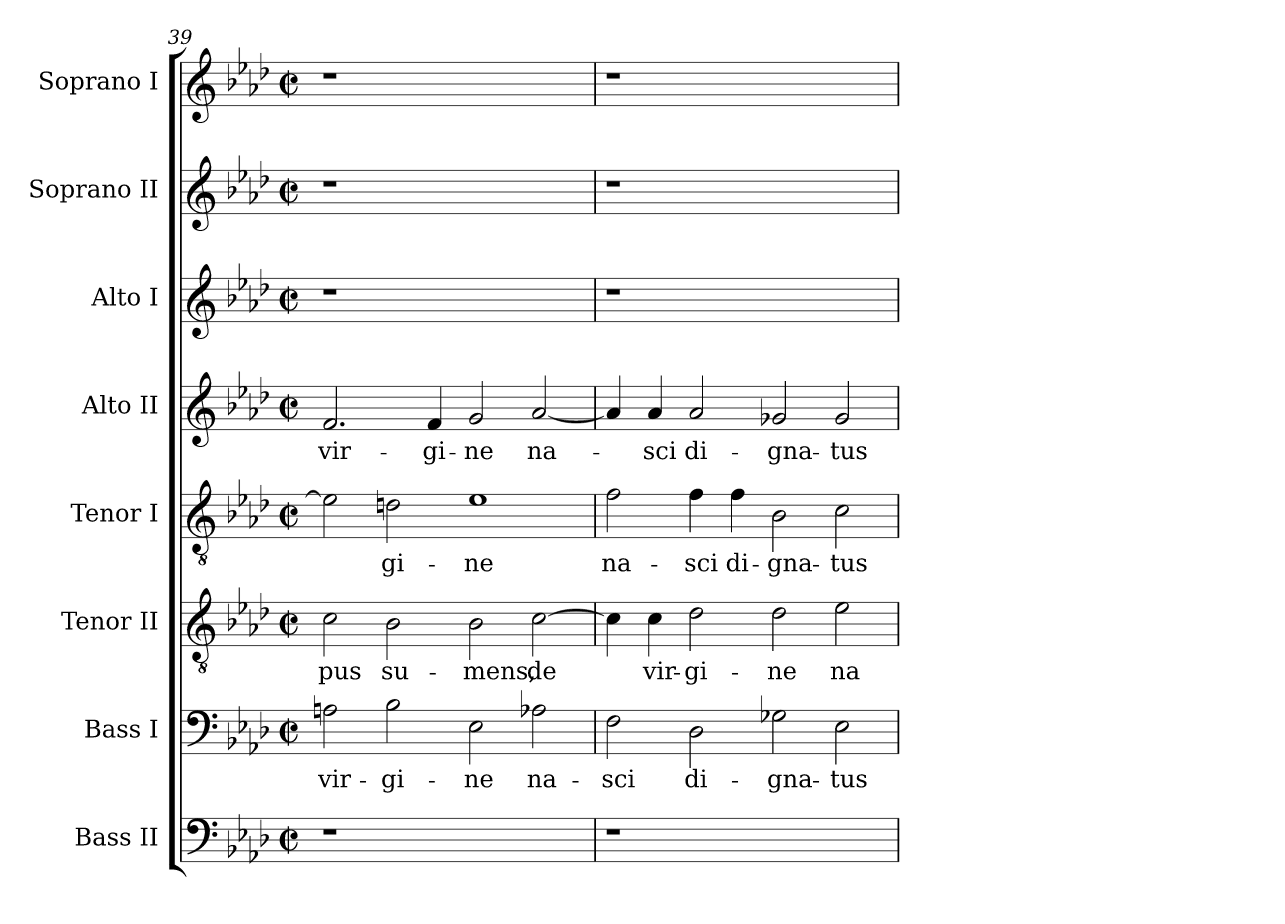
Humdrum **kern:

**kern	**kern	**text	**kern	**text	**kern	**text	**kern	**text	**kern	**kern	**kern
*part8	*part7	*part7	*part6	*part6	*part5	*part5	*part4	*part4	*part3	*part2	*part1
*staff8	*staff7	*staff7	*staff6	*staff6	*staff5	*staff5	*staff4	*staff4	*staff3	*staff2	*staff1
*I"Bass II	*I"Bass I	*	*I"Tenor II	*	*I"Tenor I	*	*I"Alto II	*	*I"Alto I	*I"Soprano II	*I"Soprano I
*	*	*	*	*	*I'T	*	*	*	*I'A	*	*
!!LO:PB:g=z
*clefF4	*clefF4	*	*clefGv2	*	*clefGv2	*	*clefG2	*	*clefG2	*clefG2	*clefG2
*k[b-e-a-d-]	*k[b-e-a-d-]	*	*k[b-e-a-d-]	*	*k[b-e-a-d-]	*	*k[b-e-a-d-]	*	*k[b-e-a-d-]	*k[b-e-a-d-]	*k[b-e-a-d-]
*A-:	*A-:	*	*A-:	*	*A-:	*	*A-:	*	*A-:	*A-:	*A-:
*M2/2	*M2/2	*	*M2/2	*	*M2/2	*	*M2/2	*	*M2/2	*M2/2	*M2/2
*met(c|)	*met(c|)	*	*met(c|)	*	*met(c|)	*	*met(c|)	*	*met(c|)	*met(c|)	*met(c|)
=39	=39	=39	=39	=39	=39	=39	=39	=39	=39	=39	=39
!LO:N:vis=1	!	!	!	!	!	!	!	!	!	!	!
!	!	!LO:LY:b:color=#000000	!	!	!	!	!	!	!	!	!
!	!	!	!	!LO:LY:b:color=#000000	!	!	!	!	!	!	!
!	!	!	!	!	!	!	!	!LO:LY:b:color=#000000	!LO:N:vis=1	!LO:N:vis=1	!LO:N:vis=1
1r	2Ani\	vir-	2ci\	-pus	2e-i\]	.	2.fi/	vir-	1r	1r	1r
!	!	!LO:LY:b:color=#000000	!	!	!	!	!	!	!	!	!
!	!	!	!	!LO:LY:b:color=#000000	!	!	!	!	!	!	!
!	!	!	!	!	!	!LO:LY:b:color=#000000	!	!	!	!	!
.	2B-i\	-gi-	2B-i\	su-	2dni\	-gi-	.	.	.	.	.
!	!	!	!	!	!	!	!	!LO:LY:b:color=#000000	!	!	!
.	.	.	.	.	.	.	4fi/	-gi-	.	.	.
!	!	!LO:LY:b:color=#000000	!	!	!	!	!	!	!	!	!
!	!	!	!	!LO:LY:b:color=#000000	!	!	!	!	!	!	!
!	!	!	!	!	!	!LO:LY:b:color=#000000	!	!	!	!	!
!	!	!	!	!	!	!	!	!LO:LY:b:color=#000000	!	!	!
1ryy	2E-i\	-ne	2B-i\	-mens,	1e-i	-ne	2gi/	-ne	1ryy	1ryy	1ryy
!	!	!LO:LY:b:color=#000000	!	!	!	!	!	!	!	!	!
!	!	!	!	!LO:LY:b:color=#000000	!	!	!	!	!	!	!
!	!	!	!	!	!	!	!	!LO:LY:b:color=#000000	!	!	!
.	2A-Xi\	na-	[>2ci\	de	.	.	[<2a-i/	na-	.	.	.
=40	=40	=40	=40	=40	=40	=40	=40	=40	=40	=40	=40
!LO:N:vis=1	!	!	!	!	!	!	!	!	!	!	!
!	!	!LO:LY:b:color=#000000	!	!	!	!	!	!	!	!	!
!	!	!	!	!	!	!LO:LY:b:color=#000000	!	!	!LO:N:vis=1	!LO:N:vis=1	!LO:N:vis=1
1r	2Fi\	-sci	4ci\]	.	2fi\	na-	4a-i/]	.	1r	1r	1r
!	!	!	!	!LO:LY:b:color=#000000	!	!	!	!	!	!	!
!	!	!	!	!	!	!	!	!LO:LY:b:color=#000000	!	!	!
.	.	.	4ci\	vir-	.	.	4a-i/	-sci	.	.	.
!	!	!LO:LY:b:color=#000000	!	!	!	!	!	!	!	!	!
!	!	!	!	!LO:LY:b:color=#000000	!	!	!	!	!	!	!
!	!	!	!	!	!	!LO:LY:b:color=#000000	!	!	!	!	!
!	!	!	!	!	!	!	!	!LO:LY:b:color=#000000	!	!	!
.	2D-i\	di-	2d-i\	-gi-	4fi\	-sci	2a-i/	di-	.	.	.
!	!	!	!	!	!	!LO:LY:b:color=#000000	!	!	!	!	!
.	.	.	.	.	4fi\	di-	.	.	.	.	.
!	!	!LO:LY:b:color=#000000	!	!	!	!	!	!	!	!	!
!	!	!	!	!LO:LY:b:color=#000000	!	!	!	!	!	!	!
!	!	!	!	!	!	!LO:LY:b:color=#000000	!	!	!	!	!
!	!	!	!	!	!	!	!	!LO:LY:b:color=#000000	!	!	!
1ryy	2G-Xi\	-gna-	2d-i\	-ne	2B-i\	-gna-	2g-Xi/	-gna-	1ryy	1ryy	1ryy
!	!	!LO:LY:b:color=#000000	!	!	!	!	!	!	!	!	!
!	!	!	!	!LO:LY:b:color=#000000	!	!	!	!	!	!	!
!	!	!	!	!	!	!LO:LY:b:color=#000000	!	!	!	!	!
!	!	!	!	!	!	!	!	!LO:LY:b:color=#000000	!	!	!
.	2E-i\	-tus	2e-i\	na-	2ci\	-tus	2g-i/	-tus	.	.	.
=	=	=	=	=	=	=	=	=	=	=	=
*-	*-	*-	*-	*-	*-	*-	*-	*-	*-	*-	*-
